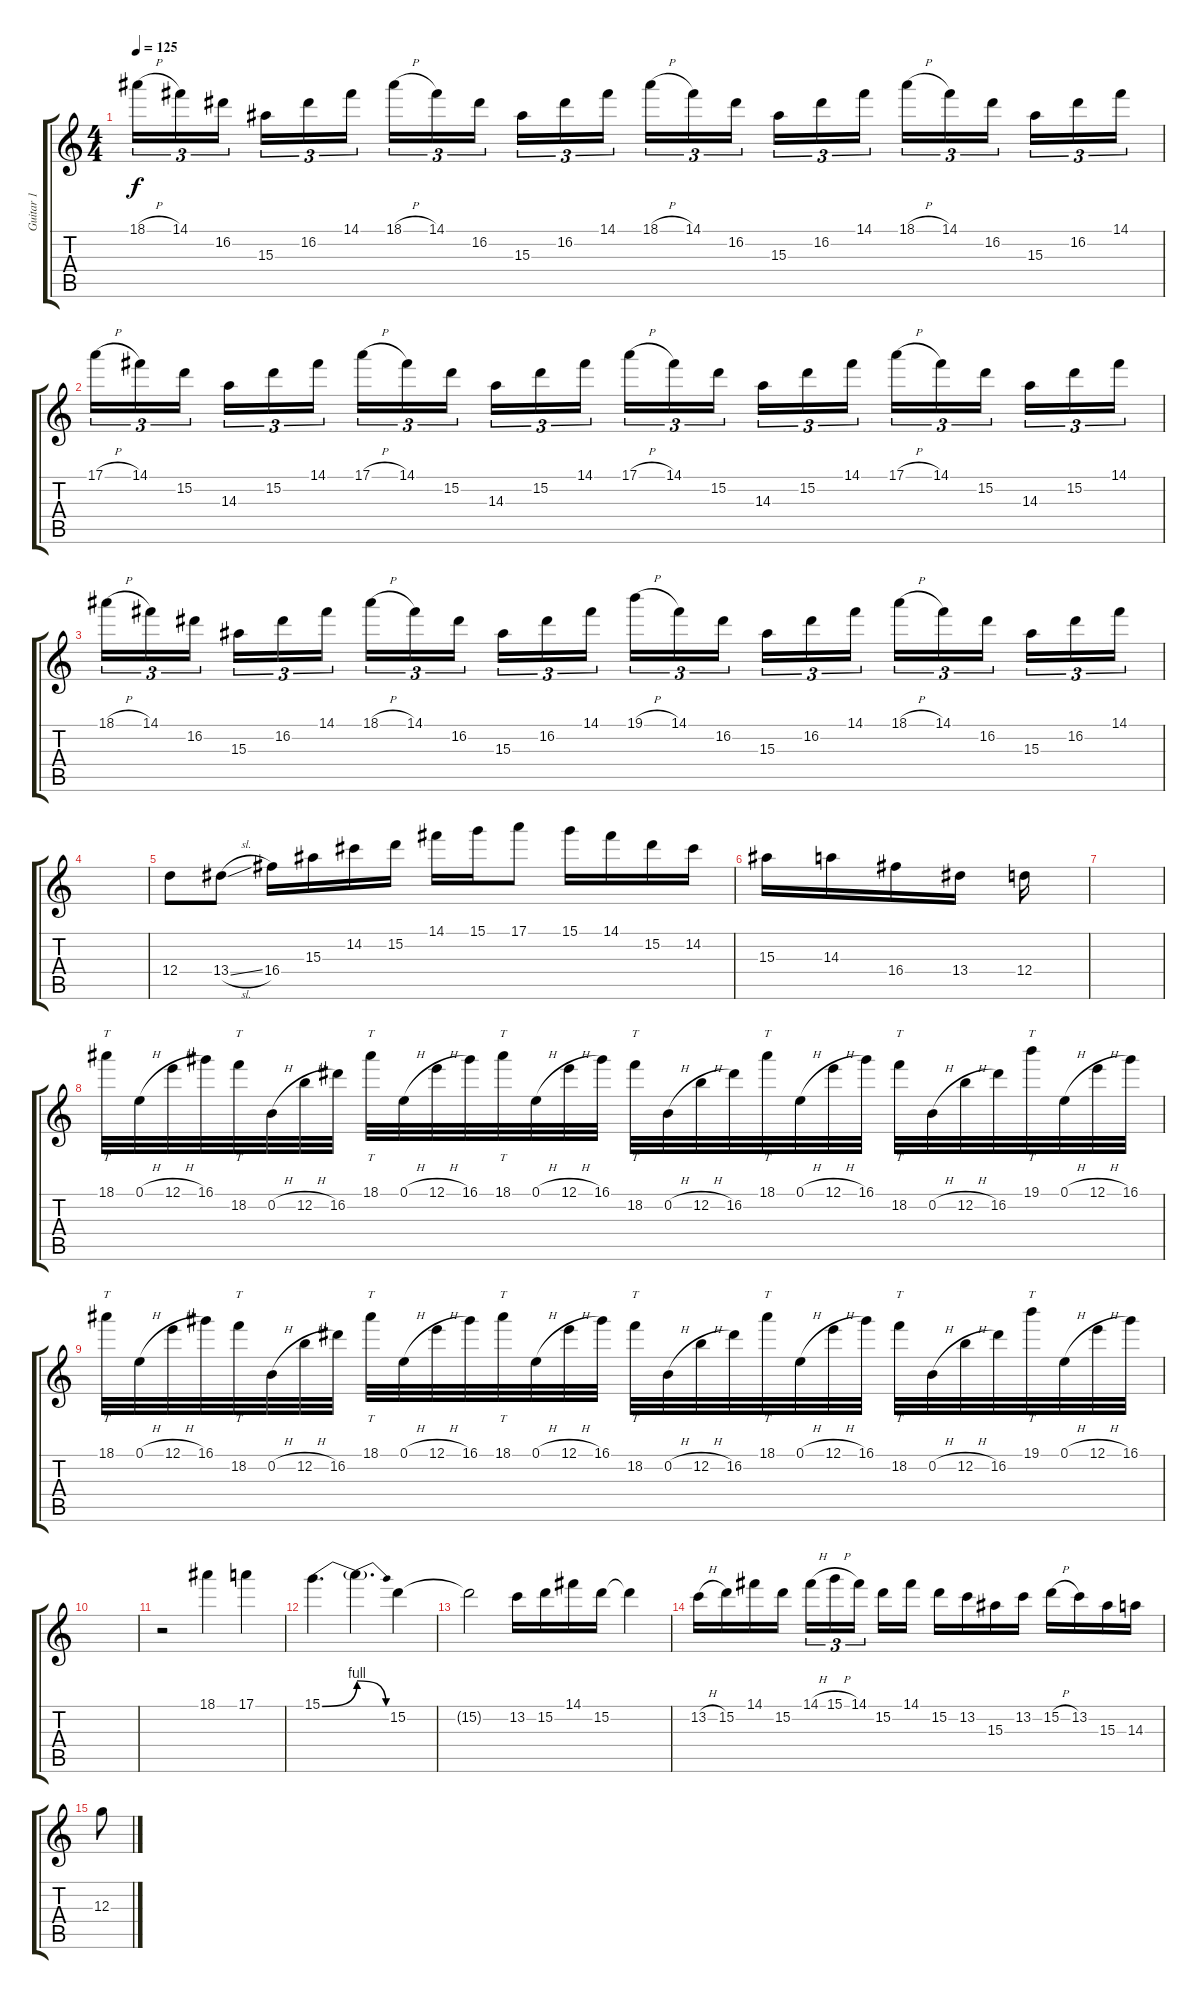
\track ("Guitar 1" "Guitar 1") {instrument distortionguitar}
\staff {score tabs}
\tuning (E4 B3 G3 D3 A2 D2) {hide}
\ts (4 4)
\tempo 125
\clef g2
\ks c
18.1{h}.16{tu (3 2) dy f} 14.1.16{tu (3 2)} 16.2.16{tu (3 2) beam splitsecondary} 15.3.16{tu (3 2)} 16.2.16{tu (3 2)} 14.1.16{tu (3 2)} 18.1{h}.16{tu (3 2)} 14.1.16{tu (3 2)} 16.2.16{tu (3 2) beam splitsecondary} 15.3.16{tu (3 2)} 16.2.16{tu (3 2)} 14.1.16{tu (3 2)} 18.1{h}.16{tu (3 2)} 14.1.16{tu (3 2)} 16.2.16{tu (3 2) beam splitsecondary} 15.3.16{tu (3 2)} 16.2.16{tu (3 2)} 14.1.16{tu (3 2)} 18.1{h}.16{tu (3 2)} 14.1.16{tu (3 2)} 16.2.16{tu (3 2) beam splitsecondary} 15.3.16{tu (3 2)} 16.2.16{tu (3 2)} 14.1.16{tu (3 2)} |
17.1{h}.16{tu (3 2)} 14.1.16{tu (3 2)} 15.2.16{tu (3 2) beam splitsecondary} 14.3.16{tu (3 2)} 15.2.16{tu (3 2)} 14.1.16{tu (3 2)} 17.1{h}.16{tu (3 2)} 14.1.16{tu (3 2)} 15.2.16{tu (3 2) beam splitsecondary} 14.3.16{tu (3 2)} 15.2.16{tu (3 2)} 14.1.16{tu (3 2)} 17.1{h}.16{tu (3 2)} 14.1.16{tu (3 2)} 15.2.16{tu (3 2) beam splitsecondary} 14.3.16{tu (3 2)} 15.2.16{tu (3 2)} 14.1.16{tu (3 2)} 17.1{h}.16{tu (3 2)} 14.1.16{tu (3 2)} 15.2.16{tu (3 2) beam splitsecondary} 14.3.16{tu (3 2)} 15.2.16{tu (3 2)} 14.1.16{tu (3 2)} |
18.1{h}.16{tu (3 2)} 14.1.16{tu (3 2)} 16.2.16{tu (3 2) beam splitsecondary} 15.3.16{tu (3 2)} 16.2.16{tu (3 2)} 14.1.16{tu (3 2)} 18.1{h}.16{tu (3 2)} 14.1.16{tu (3 2)} 16.2.16{tu (3 2) beam splitsecondary} 15.3.16{tu (3 2)} 16.2.16{tu (3 2)} 14.1.16{tu (3 2)} 19.1{h}.16{tu (3 2)} 14.1.16{tu (3 2)} 16.2.16{tu (3 2) beam splitsecondary} 15.3.16{tu (3 2)} 16.2.16{tu (3 2)} 14.1.16{tu (3 2)} 18.1{h}.16{tu (3 2)} 14.1.16{tu (3 2)} 16.2.16{tu (3 2) beam splitsecondary} 15.3.16{tu (3 2)} 16.2.16{tu (3 2)} 14.1.16{tu (3 2)} |
|
12.4.8 13.4{sl}.8 16.4.16 15.3.16 14.2.16 15.2.16 14.1.16 15.1.16 17.1.8 15.1.16 14.1.16 15.2.16 14.2.16 |
15.3.16 14.3.16 16.4.16 13.4.16 12.4.16 |
|
18.1.32{tt} 0.1{h}.32 12.1{h}.32 16.1.32 18.2.32{tt} 0.2{h}.32 12.2{h}.32 16.2.32 18.1.32{tt} 0.1{h}.32 12.1{h}.32 16.1.32 18.1.32{tt} 0.1{h}.32 12.1{h}.32 16.1.32 18.2.32{tt} 0.2{h}.32 12.2{h}.32 16.2.32 18.1.32{tt} 0.1{h}.32 12.1{h}.32 16.1.32 18.2.32{tt} 0.2{h}.32 12.2{h}.32 16.2.32 19.1.32{tt} 0.1{h}.32 12.1{h}.32 16.1.32 |
18.1.32{tt} 0.1{h}.32 12.1{h}.32 16.1.32 18.2.32{tt} 0.2{h}.32 12.2{h}.32 16.2.32 18.1.32{tt} 0.1{h}.32 12.1{h}.32 16.1.32 18.1.32{tt} 0.1{h}.32 12.1{h}.32 16.1.32 18.2.32{tt} 0.2{h}.32 12.2{h}.32 16.2.32 18.1.32{tt} 0.1{h}.32 12.1{h}.32 16.1.32 18.2.32{tt} 0.2{h}.32 12.2{h}.32 16.2.32 19.1.32{tt} 0.1{h}.32 12.1{h}.32 16.1.32 |
|
r.2 18.1.4 17.1.4 |
15.1{be (bend 0 0 60 4)}.4{d} 15.1{be (release 0 4 60 0) t}.4{d} 15.2.4 |
15.2{t}.2 13.2.16 15.2.16 14.1.16 15.2.16 15.2{t}.4 |
13.2{h}.16 15.2.16 14.1.16 15.2.16 14.1{h}.16{tu (3 2)} 15.1{h}.16{tu (3 2)} 14.1.16{tu (3 2) beam splitsecondary} 15.2.16 14.1.16 15.2.16 13.2.16 15.3.16 13.2.16 15.2{h}.16 13.2.16 15.3.16 14.3.16 |
12.3.8
